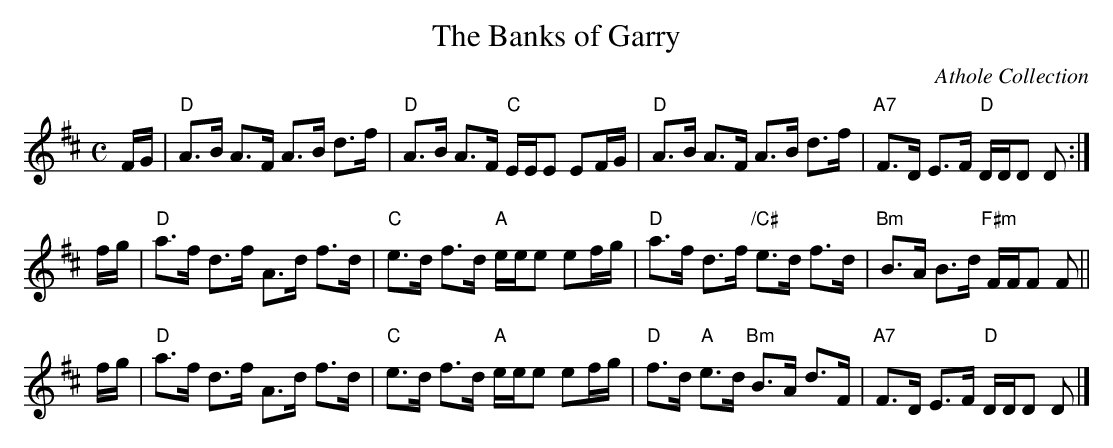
X:1
T: The Banks of Garry
O: Athole Collection
M: C
L: 1/16
K: D
FG \
| "D"A3B A3F A3B d3f | "D"A3B A3F "C"EEE2 E2FG \
| "D"A3B A3F A3B d3f | "A7"F3D E3F "D"DDD2 D2 :|
fg \
| "D"a3f d3f A3d f3d | "C"e3d f3d "A"eee2 e2fg \
| "D"a3f d3f "/C#"e3d f3d | "Bm"B3A B3d "F#m"FFF2 F2 ||
fg \
| "D"a3f d3f A3d f3d | "C"e3d f3d "A"eee2 e2fg \
| "D"f3d "A"e3d "Bm"B3A d3F | "A7"F3D E3F "D"DDD2 D2 |]
